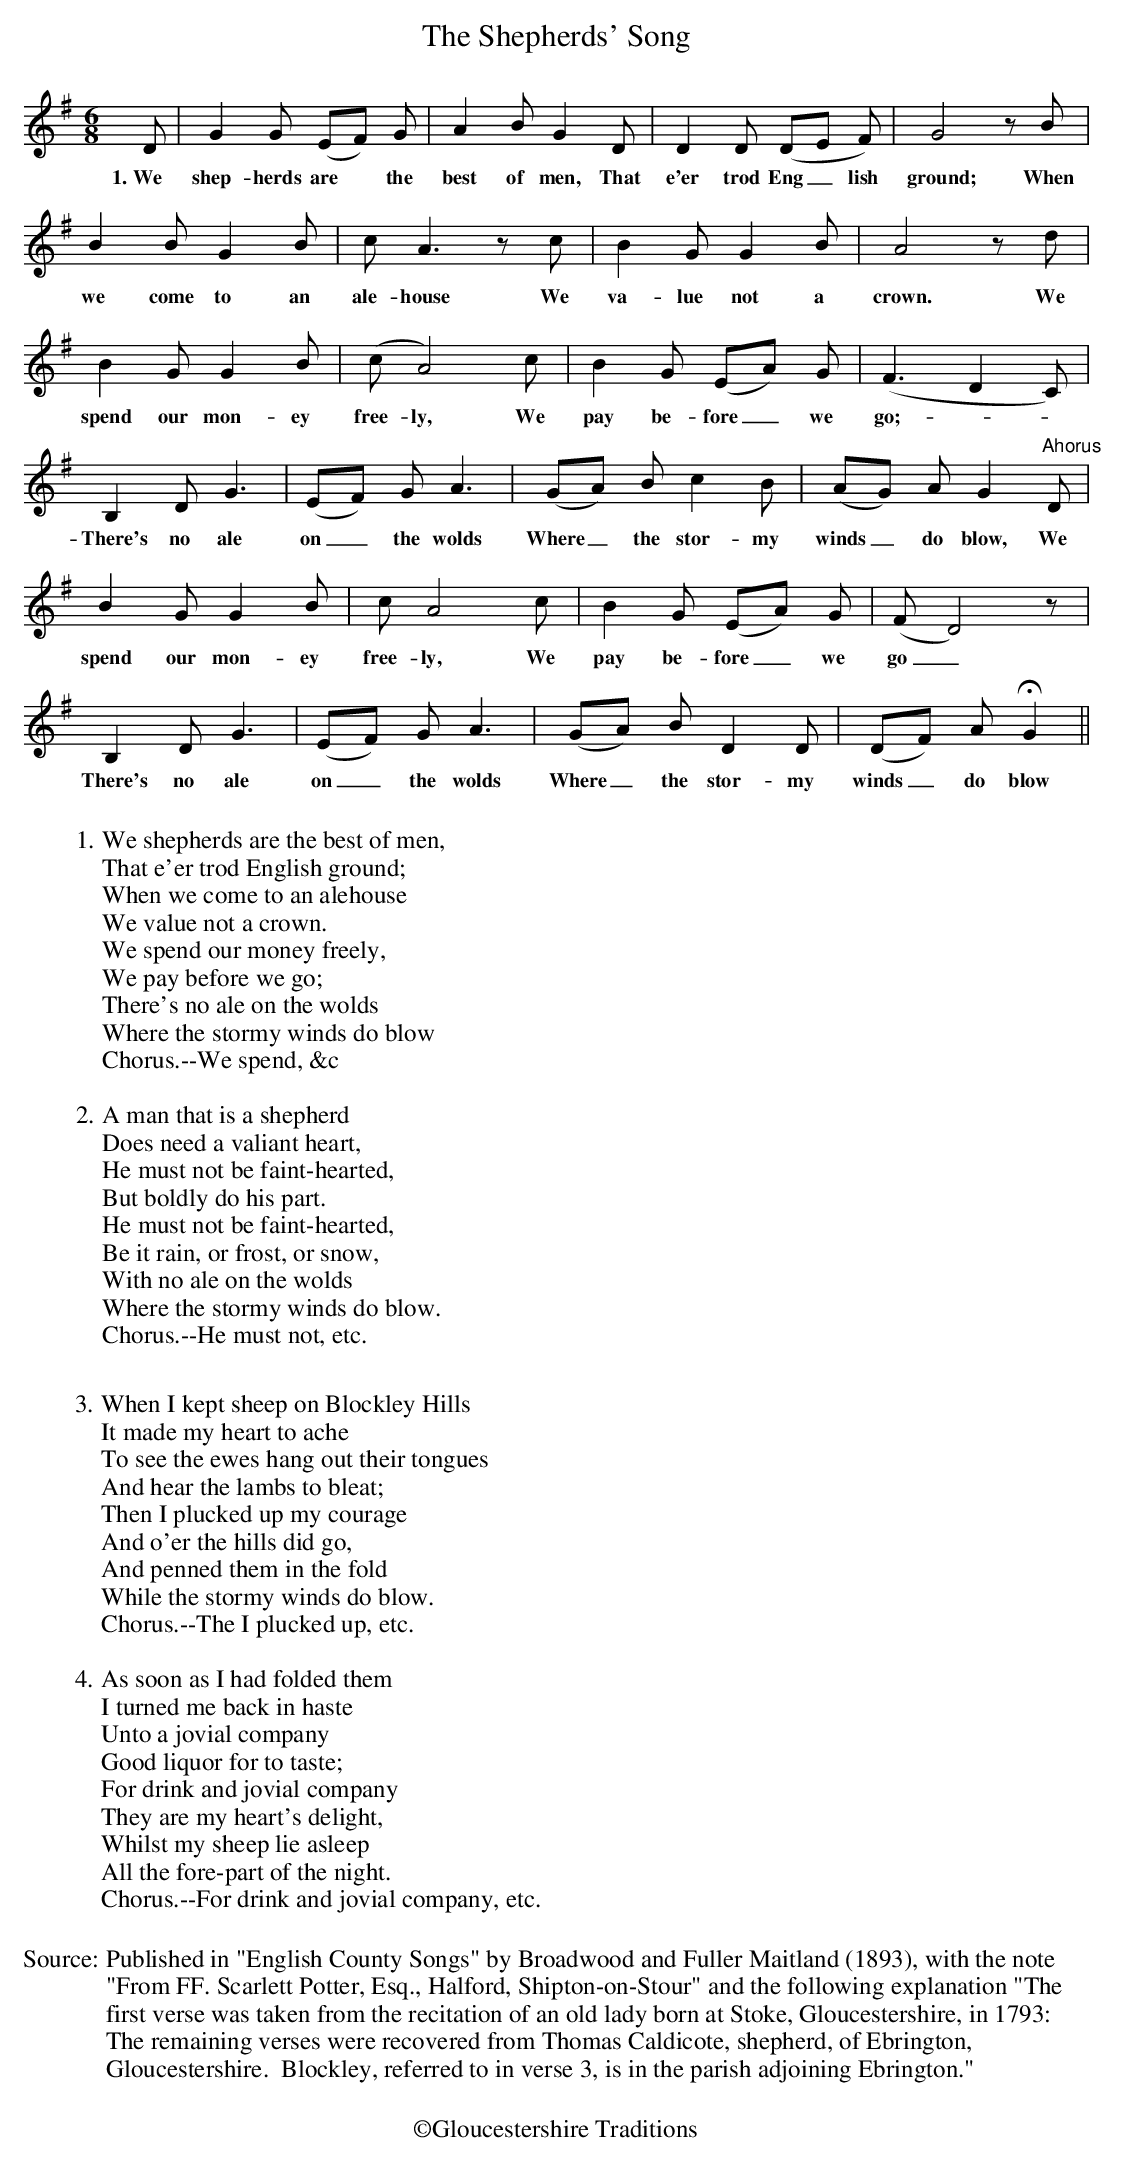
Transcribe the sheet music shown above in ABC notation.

X:1
T:Shepherds' Song, The
M:6/8
L:1/8
K:Gmaj
D | G2 G (EF) G | A2 B G2 D | D2 D (DE F) | G4 z B |
w:1.~We shep-herds are* the best of men, That e'er trod Eng_lish ground; When
B2 B G2 B | c A3 z c | B2 G G2 B | A4 z d |
w:we come to an ale-house We va-lue not a crown. We
B2 G G2 B | (c A4) c | B2 G (EA) G | (F3 D2 C) |
w:spend our mon-ey free-ly, We pay be-fore_ we go; -
B,2 D G3 | (EF) G A3 | (GA) B c2 B | (AG) A G2 "Ahorus" D |
w:There's no ale on_ the wolds Where_ the stor-my winds_ do blow, We
B2 G G2 B | c A4 c | B2 G (EA) G | (F D4) z |
w:spend our mon-ey free-ly, We pay be-fore_ we go_
B,2 D G3 | (EF) G A3 | (GA) B D2 D | (DF) A HG2 ||
w:There's no ale on_ the wolds Where_ the stor-my winds_ do blow
W:
W:1. We shepherds are the best of men,
W:That e'er trod English ground;
W:When we come to an alehouse
W:We value not a crown.
W:We spend our money freely,
W:We pay before we go;
W:There's no ale on the wolds
W:Where the stormy winds do blow
W:Chorus.--We spend, &c
W:
W:2. A man that is a shepherd
W:Does need a valiant heart,
W:He must not be faint-hearted,
W:But boldly do his part.
W:He must not be faint-hearted,
W:Be it rain, or frost, or snow,
W:With no ale on the wolds
W:Where the stormy winds do blow.
W:Chorus.--He must not, etc.
W:
W:3. When I kept sheep on Blockley Hills
W:It made my heart to ache
W:To see the ewes hang out their tongues
W:And hear the lambs to bleat;
W:Then I plucked up my courage
W:And o'er the hills did go,
W:And penned them in the fold
W:While the stormy winds do blow.
W:Chorus.--The I plucked up, etc.
W:
W:4. As soon as I had folded them
W:I turned me back in haste
W:Unto a jovial company
W:Good liquor for to taste;
W:For drink and jovial company
W:They are my heart's delight,
W:Whilst my sheep lie asleep
W:All the fore-part of the night.
W:Chorus.--For drink and jovial company, etc.
W:
